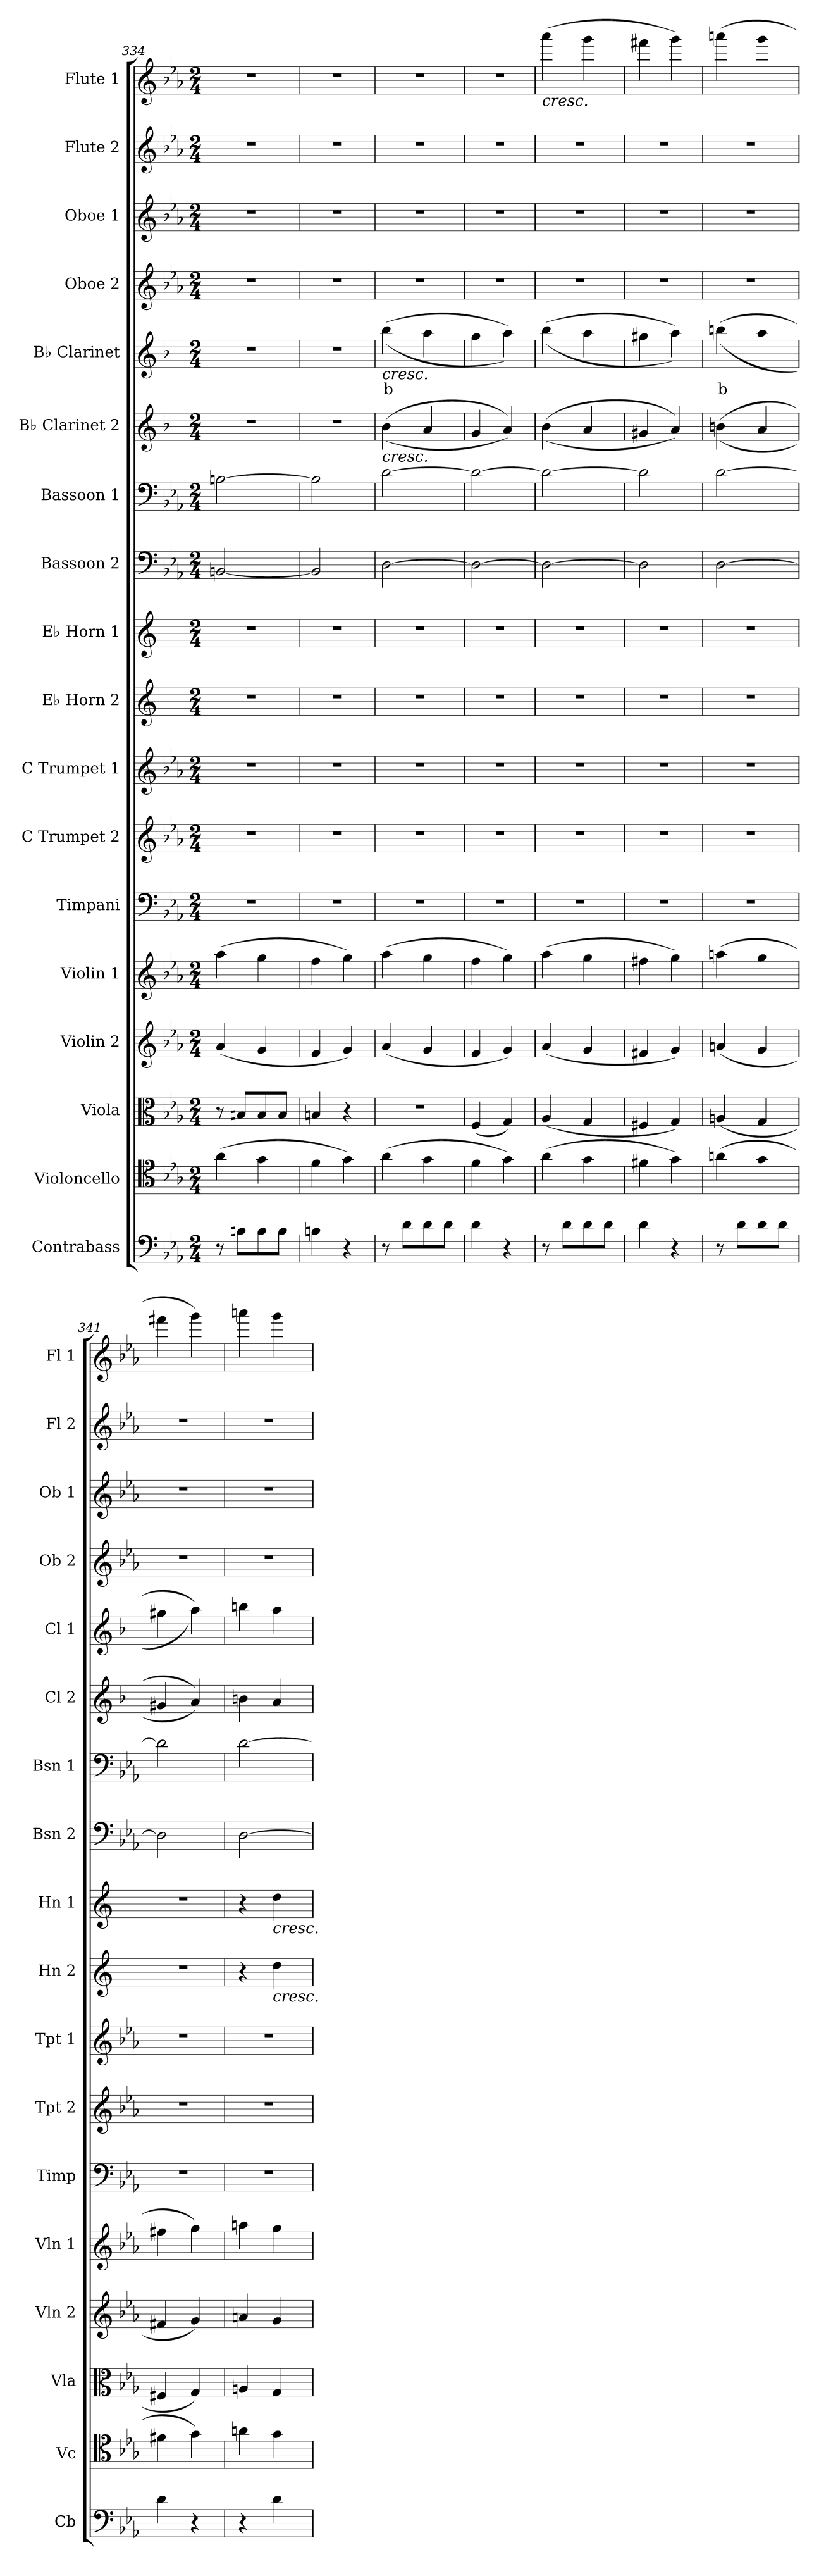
**kern	**kern	**kern	**kern	**kern	**kern	**kern	**kern	**kern	**kern	**kern	**kern	**kern	**kern	**text	**kern	**kern	**kern	**kern
*part18	*part17	*part16	*part15	*part14	*part13	*part12	*part11	*part10	*part9	*part8	*part7	*part6	*part5	*part5	*part4	*part3	*part2	*part1
*staff18	*staff17	*staff16	*staff15	*staff14	*staff13	*staff12	*staff11	*staff10	*staff9	*staff8	*staff7	*staff6	*staff5	*staff5	*staff4	*staff3	*staff2	*staff1
*I"Contrabass	*I"Violoncello	*I"Viola	*I"Violin 2	*I"Violin 1	*I"Timpani	*I"C Trumpet 2	*I"C Trumpet 1	*I"E♭ Horn 2	*I"E♭ Horn 1	*I"Bassoon 2	*I"Bassoon 1	*I"B♭ Clarinet 2	*I"B♭ Clarinet	*	*I"Oboe 2	*I"Oboe 1	*I"Flute 2	*I"Flute 1
*I'Cb	*I'Vc	*I'Vla	*I'Vln 2	*I'Vln 1	*I'Timp	*I'Tpt 2	*I'Tpt 1	*I'Hn 2	*I'Hn 1	*I'Bsn 2	*I'Bsn 1	*I'Cl 2	*I'Cl 1	*	*I'Ob 2	*I'Ob 1	*I'Fl 2	*I'Fl 1
*clefF4	*clefC4	*clefC3	*clefG2	*clefG2	*clefF4	*clefG2	*clefG2	*clefG2	*clefG2	*clefF4	*clefF4	*clefG2	*clefG2	*	*clefG2	*clefG2	*clefG2	*clefG2
*ITrd7c12	*	*	*	*	*	*	*	*ITrd5c9	*ITrd5c9	*	*	*ITrd1c2	*ITrd1c2	*	*	*	*	*
*k[b-e-a-]	*k[b-e-a-]	*k[b-e-a-]	*k[b-e-a-]	*k[b-e-a-]	*k[b-e-a-]	*k[b-e-a-]	*k[b-e-a-]	*k[b-e-a-]	*k[b-e-a-]	*k[b-e-a-]	*k[b-e-a-]	*k[b-e-a-]	*k[b-e-a-]	*	*k[b-e-a-]	*k[b-e-a-]	*k[b-e-a-]	*k[b-e-a-]
*M2/4	*M2/4	*M2/4	*M2/4	*M2/4	*M2/4	*M2/4	*M2/4	*M2/4	*M2/4	*M2/4	*M2/4	*M2/4	*M2/4	*	*M2/4	*M2/4	*M2/4	*M2/4
=334	=334	=334	=334	=334	=334	=334	=334	=334	=334	=334	=334	=334	=334	=334	=334	=334	=334	=334
8r	(4a-\	8r	(4a-/	(4aa-\	2r	2r	2r	2r	2r	[2BBn/	[2Bn\	2r	2r	.	2r	2r	2r	2r
8BBn\L	.	8Bn/L	.	.	.	.	.	.	.	.	.	.	.	.	.	.	.	.
8BB\	4g\	8B/	4g/	4gg\	.	.	.	.	.	.	.	.	.	.	.	.	.	.
8BB\J	.	8B/J	.	.	.	.	.	.	.	.	.	.	.	.	.	.	.	.
=335	=335	=335	=335	=335	=335	=335	=335	=335	=335	=335	=335	=335	=335	=335	=335	=335	=335	=335
4BBn\	4f\	4Bn/	4f/	4ff\	2r	2r	2r	2r	2r	2BB/]	2B\]	2r	2r	.	2r	2r	2r	2r
4r	4g\)	4r	4g/)	4gg\)	.	.	.	.	.	.	.	.	.	.	.	.	.	.
!!LO:PB:g=z
=336	=336	=336	=336	=336	=336	=336	=336	=336	=336	=336	=336	=336	=336	=336	=336	=336	=336	=336
!	!	!	!	!	!	!	!	!	!	!	!	!	!LO:TX:b:i:t=cresc.	!	!	!	!	!
!	!	!	!	!	!	!	!	!	!	!	!	!LO:TX:b:i:t=cresc.	!	!	!	!	!	!
!	!	!	!	!	!	!	!	!	!	!	!	!	!	!LO:LY:b:color=#FF0000	!	!	!	!
8r	(4a-\	2r	(4a-/	(4aa-\	2r	2r	2r	2r	2r	[2D\	[2d\	((4a-\	((4aa-\	b	2r	2r	2r	2r
8D\L	.	.	.	.	.	.	.	.	.	.	.	.	.	.	.	.	.	.
8D\	4g\	.	4g/	4gg\	.	.	.	.	.	.	.	4g/	4gg\	.	.	.	.	.
8D\J	.	.	.	.	.	.	.	.	.	.	.	.	.	.	.	.	.	.
=337	=337	=337	=337	=337	=337	=337	=337	=337	=337	=337	=337	=337	=337	=337	=337	=337	=337	=337
4D\	4f\	(4F/	4f/	4ff\	2r	2r	2r	2r	2r	2D\_	2d\_	4f/	4ff\	.	2r	2r	2r	2r
4r	4g\)	4G/)	4g/)	4gg\)	.	.	.	.	.	.	.	4g/))	4gg\))	.	.	.	.	.
=338	=338	=338	=338	=338	=338	=338	=338	=338	=338	=338	=338	=338	=338	=338	=338	=338	=338	=338
!	!	!	!	!	!	!	!	!	!	!	!	!	!	!	!	!	!	!LO:TX:b:i:t=cresc.
8r	(4a-\	(4A-/	(4a-/	(4aa-\	2r	2r	2r	2r	2r	2D\_	2d\_	((4a-\	((4aa-\	.	2r	2r	2r	(4aaa-\
8D\L	.	.	.	.	.	.	.	.	.	.	.	.	.	.	.	.	.	.
8D\	4g\	4G/	4g/	4gg\	.	.	.	.	.	.	.	4g/	4gg\	.	.	.	.	4ggg\
8D\J	.	.	.	.	.	.	.	.	.	.	.	.	.	.	.	.	.	.
=339	=339	=339	=339	=339	=339	=339	=339	=339	=339	=339	=339	=339	=339	=339	=339	=339	=339	=339
4D\	4f#X\	4F#X/	4f#X/	4ff#X\	2r	2r	2r	2r	2r	2D\]	2d\]	4f#X/	4ff#X\	.	2r	2r	2r	4fff#X\
4r	4g\)	4G/)	4g/)	4gg\)	.	.	.	.	.	.	.	4g/))	4gg\))	.	.	.	.	4ggg\)
=340	=340	=340	=340	=340	=340	=340	=340	=340	=340	=340	=340	=340	=340	=340	=340	=340	=340	=340
!	!	!	!	!	!	!	!	!	!	!	!	!	!	!LO:LY:b:color=#FF0000	!	!	!	!
8r	(4an\	(4An/	(4an/	(4aan\	2r	2r	2r	2r	2r	[2D\	[2d\	((4an\	((4aan\	b	2r	2r	2r	(4aaan\
8D\L	.	.	.	.	.	.	.	.	.	.	.	.	.	.	.	.	.	.
8D\	4g\	4G/	4g/	4gg\	.	.	.	.	.	.	.	4g/	4gg\	.	.	.	.	4ggg\
8D\J	.	.	.	.	.	.	.	.	.	.	.	.	.	.	.	.	.	.
=341	=341	=341	=341	=341	=341	=341	=341	=341	=341	=341	=341	=341	=341	=341	=341	=341	=341	=341
4D\	4f#X\	4F#X/	4f#X/	4ff#X\	2r	2r	2r	2r	2r	2D\]	2d\]	4f#X/	4ff#X\	.	2r	2r	2r	4fff#X\
4r	4g\)	4G/)	4g/)	4gg\)	.	.	.	.	.	.	.	4g/))	4gg\))	.	.	.	.	4ggg\)
=342	=342	=342	=342	=342	=342	=342	=342	=342	=342	=342	=342	=342	=342	=342	=342	=342	=342	=342
4r	4an\	4An/	4an/	4aan\	2r	2r	2r	4r	4r	[2D\	[2d\	4an\	4aan\	.	2r	2r	2r	4aaan\
!	!	!	!	!	!	!	!	!	!LO:TX:b:i:t=cresc.	!	!	!	!	!	!	!	!	!
!	!	!	!	!	!	!	!	!LO:TX:b:i:t=cresc.	!	!	!	!	!	!	!	!	!	!
4D\	4g\	4G/	4g/	4gg\	.	.	.	4f\	4f\	.	.	4g/	4gg\	.	.	.	.	4ggg\
=	=	=	=	=	=	=	=	=	=	=	=	=	=	=	=	=	=	=
*-	*-	*-	*-	*-	*-	*-	*-	*-	*-	*-	*-	*-	*-	*-	*-	*-	*-	*-
